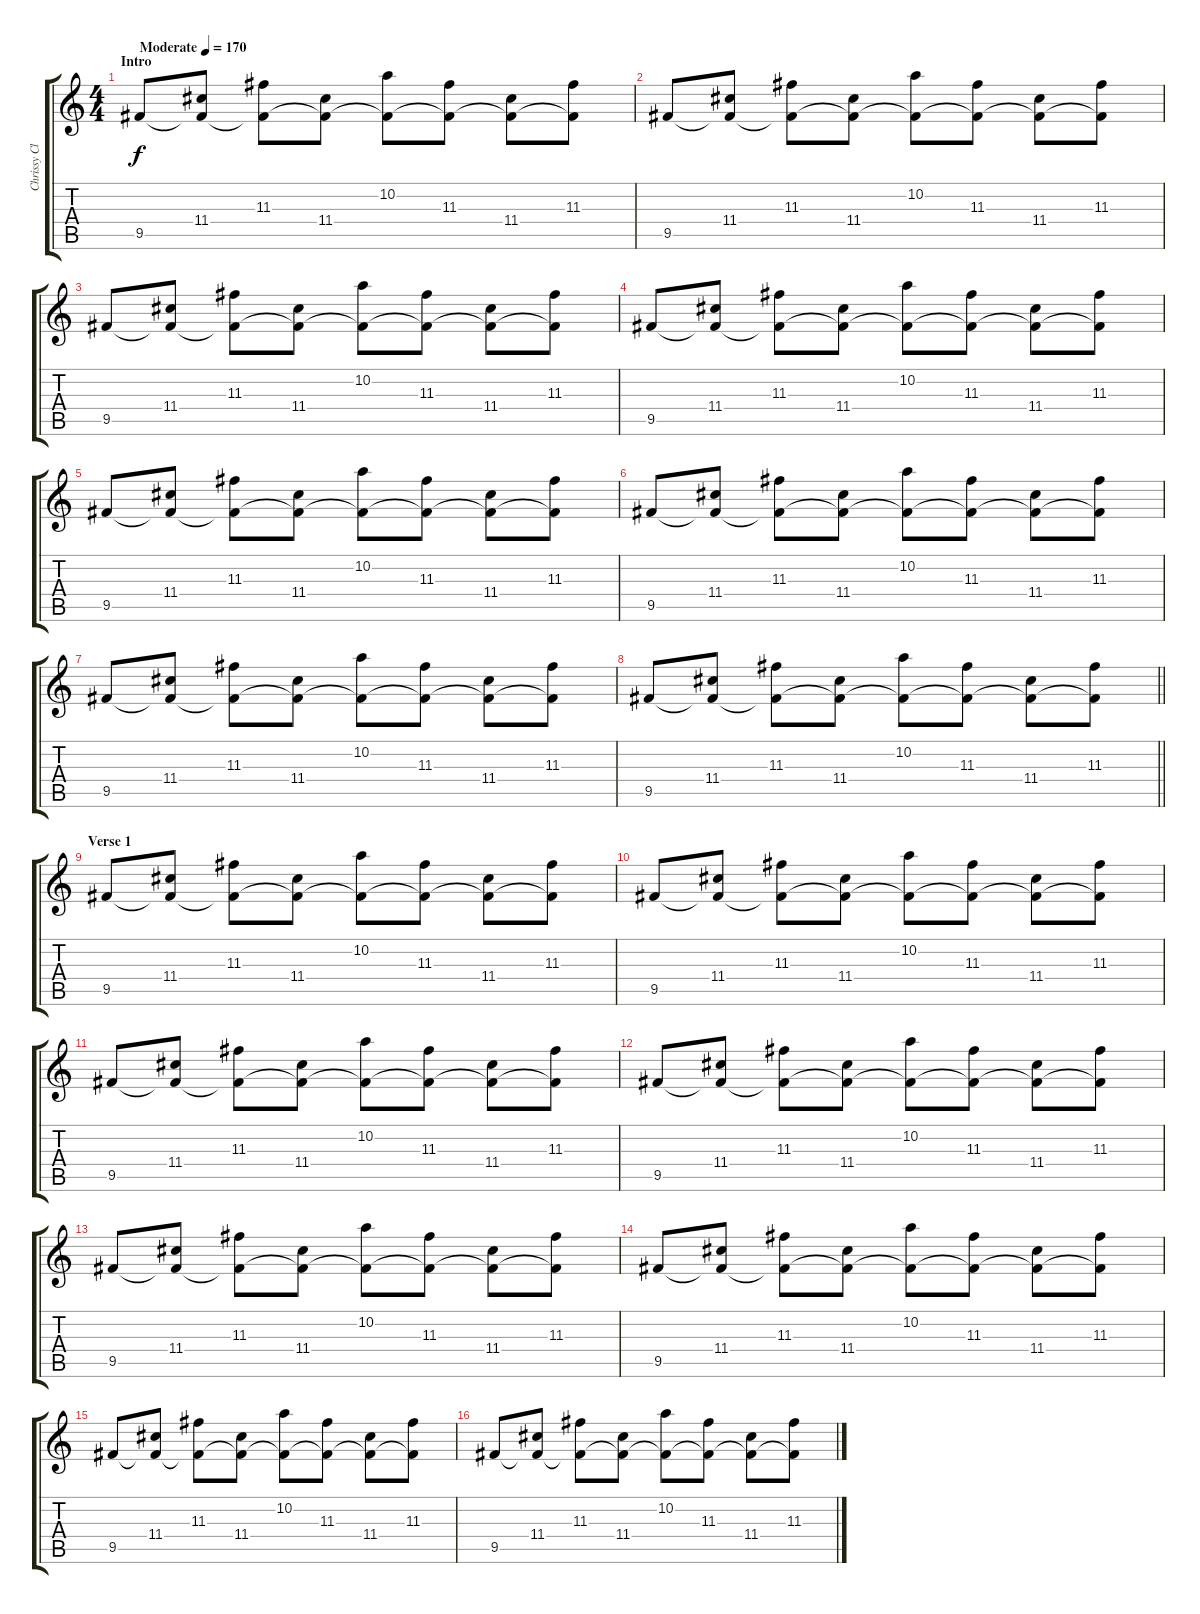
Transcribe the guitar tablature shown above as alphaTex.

\track ("Chrissy Clean" "Chrissy Cl") {instrument electricguitarjazz}
\staff {score tabs}
\tuning (E4 B3 G3 D3 A2 E2) {hide}
\ts (4 4)
\section ("" "Intro")
\tempo (170 "Moderate")
\clef g2
\ks c
9.5.8{dy f instrument electricguitarjazz} (11.4 9.5{t}).8 (11.3 9.5{t}).8 (11.4 9.5{t}).8 (10.2 9.5{t}).8 (11.3 9.5{t}).8 (11.4 9.5{t}).8 (11.3 9.5{t}).8 |
9.5.8 (11.4 9.5{t}).8 (11.3 9.5{t}).8 (11.4 9.5{t}).8 (10.2 9.5{t}).8 (11.3 9.5{t}).8 (11.4 9.5{t}).8 (11.3 9.5{t}).8 |
9.5.8 (11.4 9.5{t}).8 (11.3 9.5{t}).8 (11.4 9.5{t}).8 (10.2 9.5{t}).8 (11.3 9.5{t}).8 (11.4 9.5{t}).8 (11.3 9.5{t}).8 |
9.5.8 (11.4 9.5{t}).8 (11.3 9.5{t}).8 (11.4 9.5{t}).8 (10.2 9.5{t}).8 (11.3 9.5{t}).8 (11.4 9.5{t}).8 (11.3 9.5{t}).8 |
9.5.8 (11.4 9.5{t}).8 (11.3 9.5{t}).8 (11.4 9.5{t}).8 (10.2 9.5{t}).8 (11.3 9.5{t}).8 (11.4 9.5{t}).8 (11.3 9.5{t}).8 |
9.5.8 (11.4 9.5{t}).8 (11.3 9.5{t}).8 (11.4 9.5{t}).8 (10.2 9.5{t}).8 (11.3 9.5{t}).8 (11.4 9.5{t}).8 (11.3 9.5{t}).8 |
9.5.8 (11.4 9.5{t}).8 (11.3 9.5{t}).8 (11.4 9.5{t}).8 (10.2 9.5{t}).8 (11.3 9.5{t}).8 (11.4 9.5{t}).8 (11.3 9.5{t}).8 |
\barLineRight lightlight
9.5.8 (11.4 9.5{t}).8 (11.3 9.5{t}).8 (11.4 9.5{t}).8 (10.2 9.5{t}).8 (11.3 9.5{t}).8 (11.4 9.5{t}).8 (11.3 9.5{t}).8 |
\section ("" "Verse 1")
9.5.8 (11.4 9.5{t}).8 (11.3 9.5{t}).8 (11.4 9.5{t}).8 (10.2 9.5{t}).8 (11.3 9.5{t}).8 (11.4 9.5{t}).8 (11.3 9.5{t}).8 |
9.5.8 (11.4 9.5{t}).8 (11.3 9.5{t}).8 (11.4 9.5{t}).8 (10.2 9.5{t}).8 (11.3 9.5{t}).8 (11.4 9.5{t}).8 (11.3 9.5{t}).8 |
9.5.8 (11.4 9.5{t}).8 (11.3 9.5{t}).8 (11.4 9.5{t}).8 (10.2 9.5{t}).8 (11.3 9.5{t}).8 (11.4 9.5{t}).8 (11.3 9.5{t}).8 |
9.5.8 (11.4 9.5{t}).8 (11.3 9.5{t}).8 (11.4 9.5{t}).8 (10.2 9.5{t}).8 (11.3 9.5{t}).8 (11.4 9.5{t}).8 (11.3 9.5{t}).8 |
9.5.8 (11.4 9.5{t}).8 (11.3 9.5{t}).8 (11.4 9.5{t}).8 (10.2 9.5{t}).8 (11.3 9.5{t}).8 (11.4 9.5{t}).8 (11.3 9.5{t}).8 |
9.5.8 (11.4 9.5{t}).8 (11.3 9.5{t}).8 (11.4 9.5{t}).8 (10.2 9.5{t}).8 (11.3 9.5{t}).8 (11.4 9.5{t}).8 (11.3 9.5{t}).8 |
9.5.8 (11.4 9.5{t}).8 (11.3 9.5{t}).8 (11.4 9.5{t}).8 (10.2 9.5{t}).8 (11.3 9.5{t}).8 (11.4 9.5{t}).8 (11.3 9.5{t}).8 |
9.5.8 (11.4 9.5{t}).8 (11.3 9.5{t}).8 (11.4 9.5{t}).8 (10.2 9.5{t}).8 (11.3 9.5{t}).8 (11.4 9.5{t}).8 (11.3 9.5{t}).8
